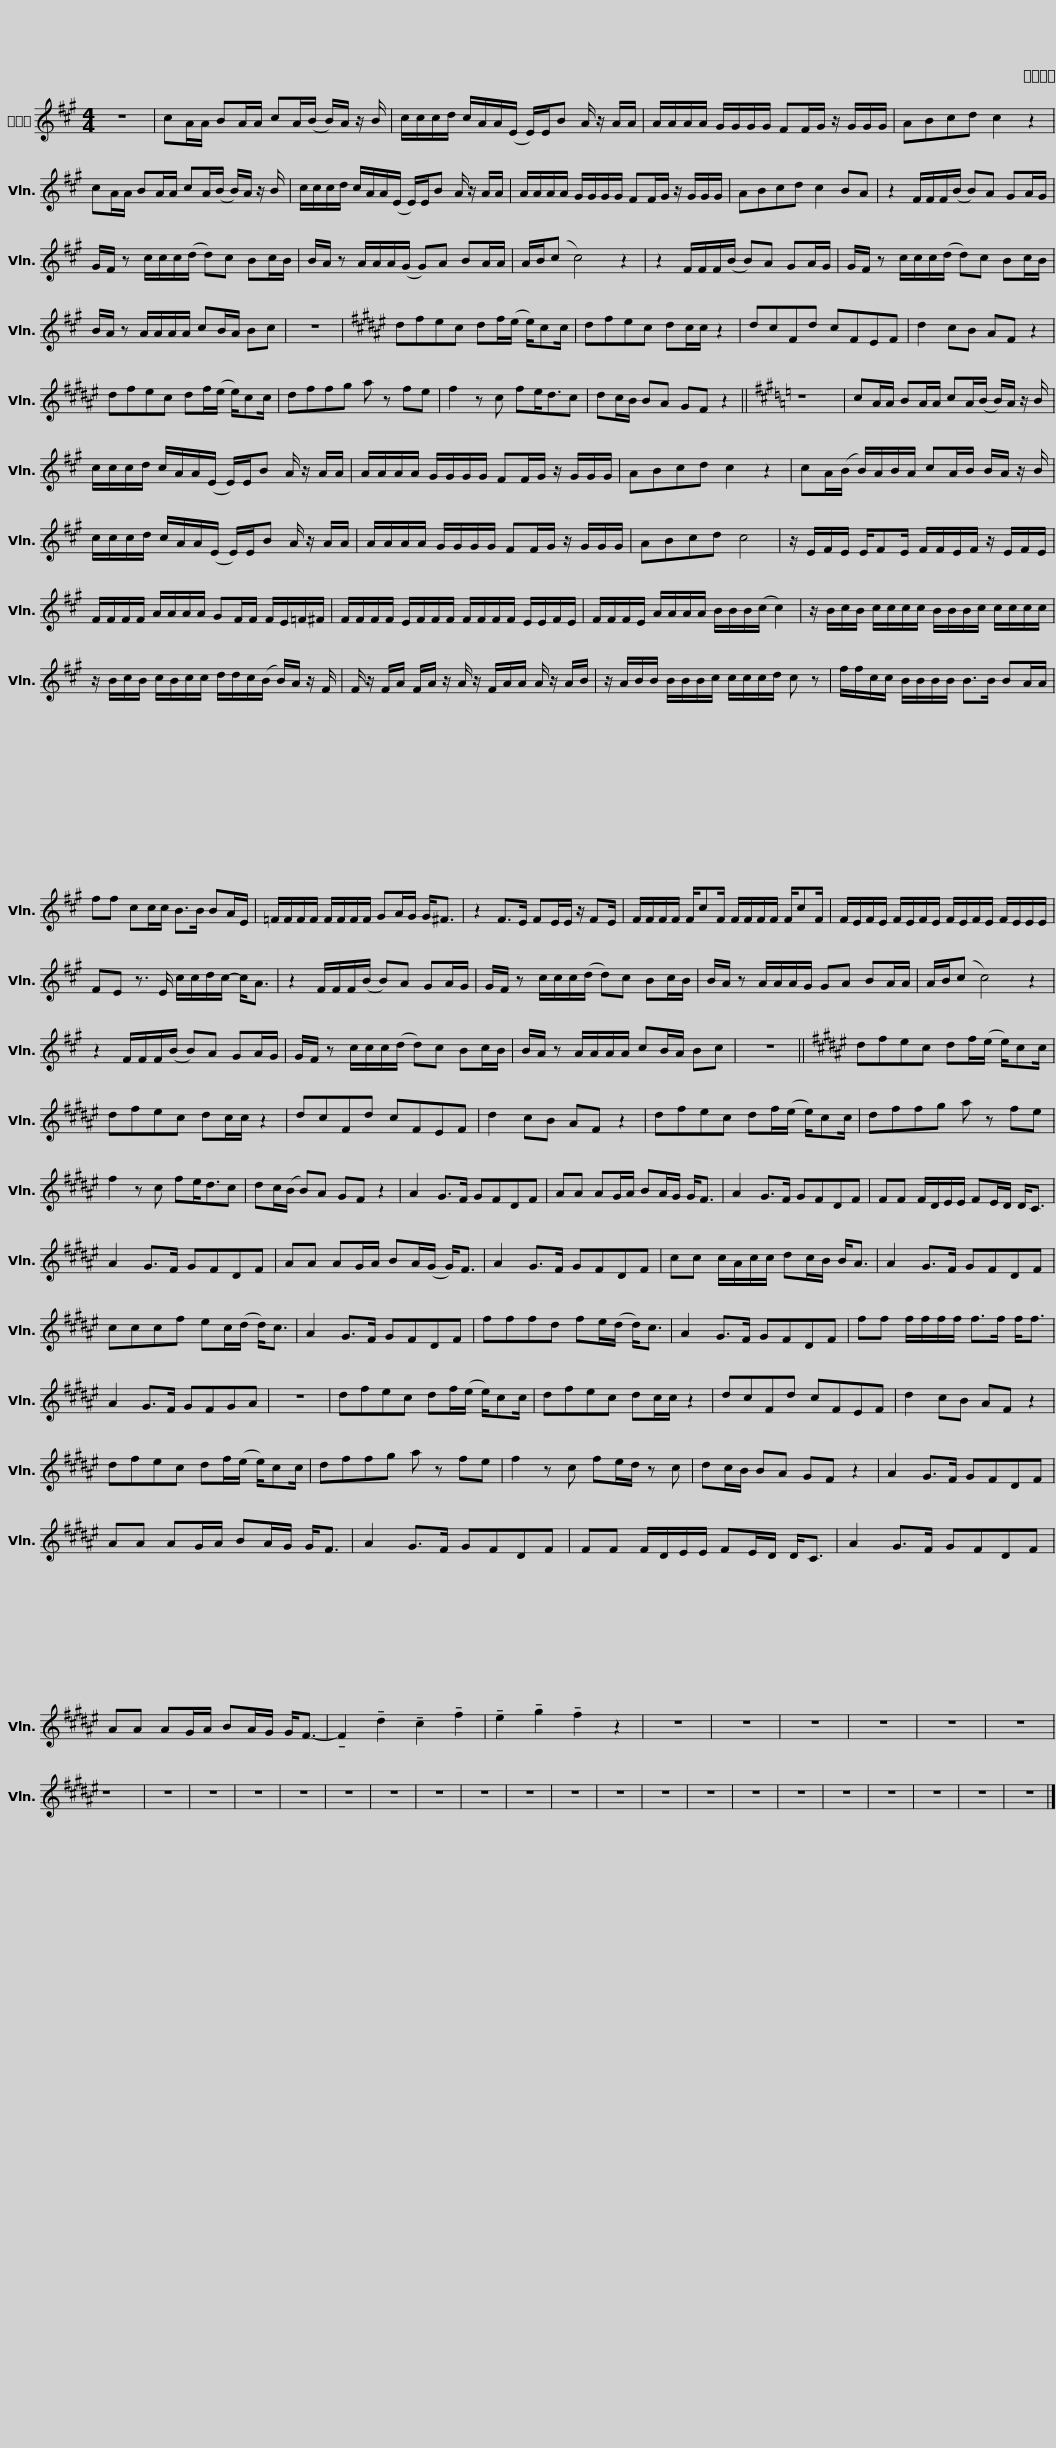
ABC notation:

X:1
L:1/8
M:4/4
I:linebreak $
K:A
V:1 treble
V:1
 z8 | cA/A/ BA/A/ cA/(B/ B/)A/ z/ B/ | c/c/c/d/ c/A/A/(E/ E/)E/B A/ z/ A/A/ | A/A/A/A/ G/G/G/G/ FF/G/ z/ G/G/G/ |$ ABcd c2 z2 | %5
 cA/A/ BA/A/ cA/(B/ B/)A/ z/ B/ | c/c/c/d/ c/A/A/(E/ E/)E/B A/ z/ A/A/ |$ A/A/A/A/ G/G/G/G/ FF/G/ z/ G/G/G/ | ABcd c2 BA | z2 F/F/F/(B/ B)A GA/G/ | %10
 G/F/ z c/c/c/(d/ d)c Bc/B/ |$ B/A/ z A/A/A/(G/ G)A BA/A/ | A/B/(c c4) z2 | z2 F/F/F/(B/ B)A GA/G/ | G/F/ z c/c/c/(d/ d)c Bc/B/ |$ %15
 B/A/ z A/A/A/A/ cB/A/ Bc | z8 |[K:F#] dfec df/(e/ e/)cc/ | dfec dc/c/ z2 | dcFd cFEF |$ %20
 d2 cB AF z2 | dfec df/(e/ e/)cc/ | dffg a z fe | f2 z c fe<dc | dc/B/ BA GF z2 ||$ %25
[K:A] z8 | cA/A/ BA/A/ cA/(B/ B/)A/ z/ B/ | c/c/c/d/ c/A/A/(E/ E/)E/B A/ z/ A/A/ | A/A/A/A/ G/G/G/G/ FF/G/ z/ G/G/G/ |$ ABcd c2 z2 | %30
 cA/(B/ B/)A/B/A/ cA/B/ B/A/ z/ B/ | c/c/c/d/ c/A/A/(E/ E/)E/B A/ z/ A/A/ |$ A/A/A/A/ G/G/G/G/ FF/G/ z/ G/G/G/ | ABcd c4 | z/ E/F/E/ E/FE/ F/F/E/F/ z/ E/F/E/ |$ %35
 F/F/F/F/ A/A/A/A/ GF/F/ F/E/=F/^F/ | F/F/F/F/ E/F/F/F/ F/F/F/F/ E/E/F/E/ | F/F/F/E/ A/A/A/A/ B/B/B/(c/ c2) |$ z/ B/c/B/ c/c/c/c/ B/B/B/c/ c/c/c/c/ | z/ B/c/B/ c/B/c/c/ d/d/c/(B/ B/)A/ z/ F/ |$ %40
 F/ z/ F/A/ F/A/ z/ A/ z/ F/A/A/ A/ z/ A/B/ | z/ A/B/B/ B/B/B/c/ c/c/c/d/ c z | f/f/c/c/ B/B/B/B/ B>B BA/A/ |$ ff cc/c/ B>B BA/E/ | =F/F/F/F/ F/F/F/F/ GA/G/ G<^F | %45
 z2 F>E FE/E/ z/ FE/ |$ F/F/F/F/ F/cF/ F/F/F/F/ F/cF/ | F/E/F/E/ F/E/F/E/ F/E/F/E/ F/E/E/E/ | FE z3/2 E/ c/c/d/c/- c<A |$ z2 F/F/F/(B/ B)A GA/G/ | %50
 G/F/ z c/c/c/(d/ d)c Bc/B/ | B/A/ z A/A/A/G/ GA BA/A/ | A/B/(c c4) z2 |$ z2 F/F/F/(B/ B)A GA/G/ | G/F/ z c/c/c/(d/ d)c Bc/B/ | %55
 B/A/ z A/A/A/A/ cB/A/ Bc | z8 ||$[K:F#] dfec df/(e/ e/)cc/ | dfec dc/c/ z2 | dcFd cFEF | %60
 d2 cB AF z2 | dfec df/(e/ e/)cc/ |$ dffg a z fe | f2 z c fe<dc | dc/(B/ B)A GF z2 | %65
 A2 G>F GFDF | AA AG/A/ BA/G/ G<F |$ A2 G>F GFDF | FF F/D/E/E/ FE/D/ D<C | A2 G>F GFDF | %70
 AA AG/A/ BA/(G/ G<)F | A2 G>F GFDF |$ cc c/A/c/c/ dc/B/ B<A | A2 G>F GFDF | cccf ec/(d/ d<)c | %75
 A2 G>F GFDF |$ fffd fe/(d/ d<)c | A2 G>F GFDF | ff f/f/f/f/ f>f f<f | A2 G>F GFGA | %80
 z8 |$ dfec df/(e/ e/)cc/ | dfec dc/c/ z2 | dcFd cFEF | d2 cB AF z2 | %85
 dfec df/(e/ e/)cc/ |$ dffg a z fe | f2 z c fe/d/ z c | dc/B/ BA GF z2 | A2 G>F GFDF | %90
 AA AG/A/ BA/G/ G<F |$ A2 G>F GFDF | FF F/D/E/E/ FE/D/ D<C | A2 G>F GFDF | AA AG/A/ BA/G/ G<F- | %95
 !tenuto!F2 !tenuto!d2 !tenuto!c2 !tenuto!f2 |$ !tenuto!e2 !tenuto!g2 !tenuto!f2 z2 | z8 | z8 | z8 | %100
 z8 | z8 | z8 | z8 | z8 | %105
 z8 | z8 | z8 | z8 | z8 | %110
 z8 | z8 |$ z8 | z8 | z8 | %115
 z8 | z8 | z8 | z8 | z8 | %120
 z8 | z8 | z8 | z8 |] %124
